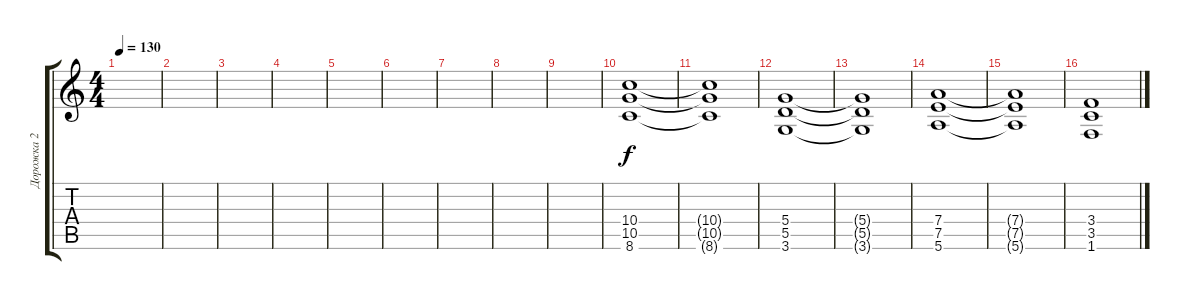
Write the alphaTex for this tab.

\track ("Дорожка 2" "Дорожка 2") {instrument overdrivenguitar}
\staff {score tabs}
\tuning (E4 B3 G3 D3 A2 E2) {hide}
\ts (4 4)
\tempo 130
\clef g2
\ks c
|
|
|
|
|
|
|
|
|
(10.4 10.5 8.6).1 |
(10.4{t} 10.5{t} 8.6{t}).1 |
(5.4 5.5 3.6).1 |
(5.4{t} 5.5{t} 3.6{t}).1 |
(7.4 7.5 5.6).1 |
(7.4{t} 7.5{t} 5.6{t}).1 |
(3.4 3.5 1.6).1
